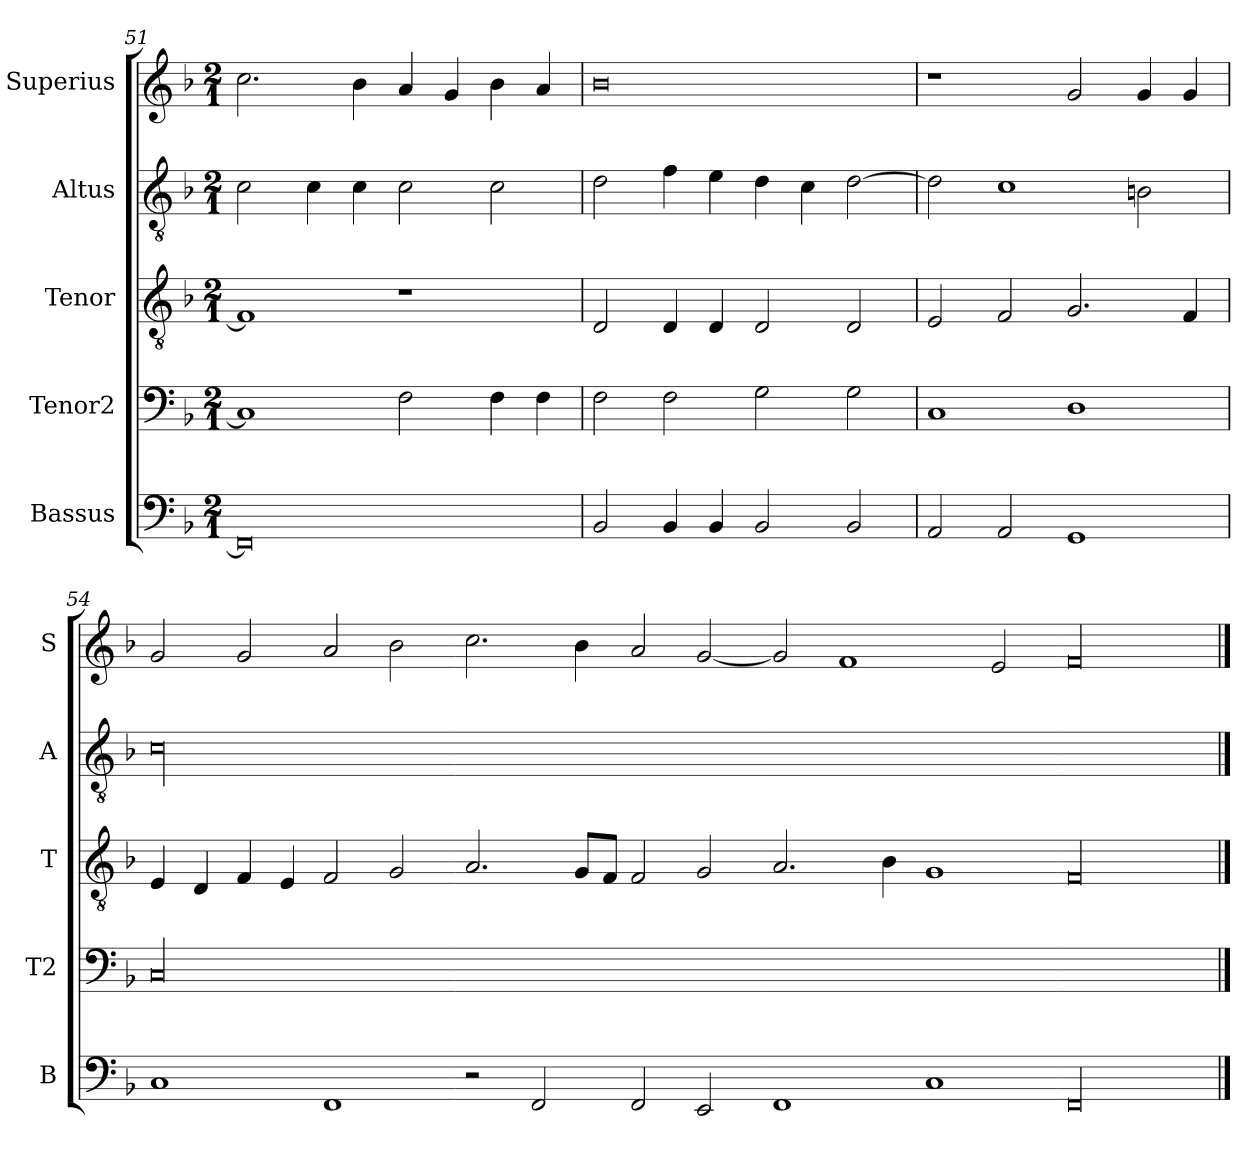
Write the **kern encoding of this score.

**kern	**kern	**kern	**kern	**kern
*part5	*part4	*part3	*part2	*part1
*staff5	*staff4	*staff3	*staff2	*staff1
*I"Bassus	*I"Tenor2	*I"Tenor	*I"Altus	*I"Superius
*I'B	*I'T2	*I'T	*I'A	*I'S
*clefF4	*clefF4	*clefGv2	*clefGv2	*clefG2
*k[b-]	*k[b-]	*k[b-]	*k[b-]	*k[b-]
*M2/1	*M2/1	*M2/1	*M2/1	*M2/1
=51	=51	=51	=51	=51
0FF]	1C]	1F]	2c\	2.cc\
.	.	.	4c\	.
.	.	.	4c\	4b-\
.	2F\	1r	2c\	4a/
.	.	.	.	4g/
.	4F\	.	2c\	4b-\
.	4F\	.	.	4a/
=52	=52	=52	=52	=52
2BB-/	2F\	2D/	2d\	0b-
4BB-/	2F\	4D/	4f\	.
4BB-/	.	4D/	4e\	.
2BB-/	2G\	2D/	4d\	.
.	.	.	4c\	.
2BB-/	2G\	2D/	[2d\	.
=53	=53	=53	=53	=53
2AA/	1C	2E/	2d\]	1r
2AA/	.	2F/	1c	.
1GG	1D	2.G/	.	2g/
.	.	.	2Bn\	4g/
.	.	4F/	.	4g/
=54	=54	=54	=54	=54
!	!LO:N:vis=00	!	!LO:N:vis=00	!
1C	0C	4E/	0c	2g/
.	.	4D/	.	.
.	.	4F/	.	2g/
.	.	4E/	.	.
1FF	.	2F/	.	2a/
.	.	2G/	.	2b-\
=55-	=55-	=55-	=55-	=55-
2r	0Cyy	2.A/	0cyy	2.cc\
2FF/	.	.	.	.
.	.	8G/L	.	4b-\
.	.	8F/J	.	.
2FF/	.	2F/	.	2a/
2EE/	.	2G/	.	[2g/
=56-	=56-	=56-	=56-	=56-
1FF	0Cyy	2.A/	0cyy	2g/]
.	.	.	.	1f
.	.	4B-\	.	.
1C	.	1G	.	.
.	.	.	.	2e/
=57-	=57-	=57-	=57-	=57-
!LO:N:vis=00	!	!LO:N:vis=00	!	!LO:N:vis=00
0FF	0Cyy	0F	0cyy	0f
==	==	==	==	==
*-	*-	*-	*-	*-
